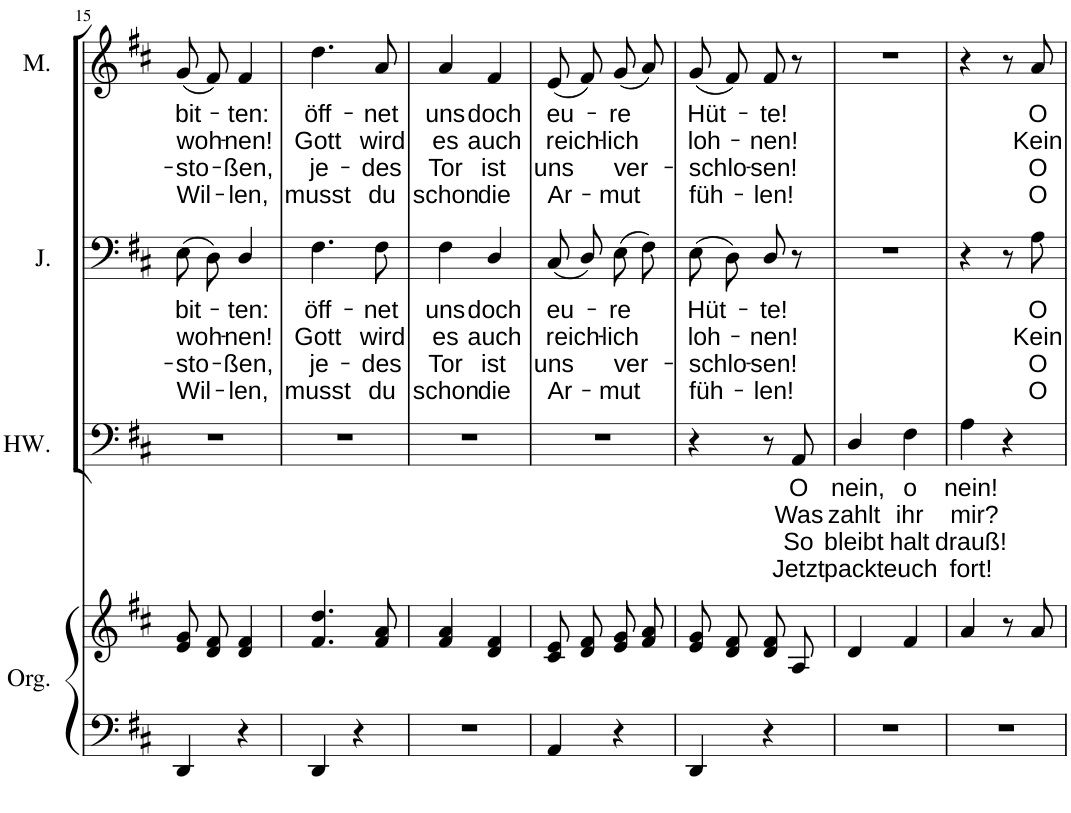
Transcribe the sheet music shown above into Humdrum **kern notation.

**kern	**kern	**kern	**text	**text	**text	**text	**kern	**text	**text	**text	**text	**kern	**text	**text	**text	**text
*part4	*part4	*part3	*part3	*part3	*part3	*part3	*part2	*part2	*part2	*part2	*part2	*part1	*part1	*part1	*part1	*part1
*staff5	*staff4	*staff3	*staff3	*staff3	*staff3	*staff3	*staff2	*staff2	*staff2	*staff2	*staff2	*staff1	*staff1	*staff1	*staff1	*staff1
*I"Orgel	*	*I"Wirt	*	*	*	*	*I"Josef	*	*	*	*	*I"Maria	*	*	*	*
*I'Org.	*	*	*	*	*	*	*I'J.	*	*	*	*	*I'M.	*	*	*	*
!!LO:PB:g=z
*clefF4	*clefG2	*clefF4	*	*	*	*	*clefF4	*	*	*	*	*clefG2	*	*	*	*
*k[f#c#]	*k[f#c#]	*k[f#c#]	*	*	*	*	*k[f#c#]	*	*	*	*	*k[f#c#]	*	*	*	*
*D:	*D:	*D:	*	*	*	*	*D:	*	*	*	*	*D:	*	*	*	*
*M2/4	*M2/4	*M2/4	*	*	*	*	*M2/4	*	*	*	*	*M2/4	*	*	*	*
=15	=15	=15	=15	=15	=15	=15	=15	=15	=15	=15	=15	=15	=15	=15	=15	=15
!	!	!	!	!	!	!	!	!LO:LY:b	!LO:LY:b	!LO:LY:b	!LO:LY:b	!	!LO:LY:b	!LO:LY:b	!LO:LY:b	!LO:LY:b
4DD/	8e/ 8g/L	2r	.	.	.	.	(8E\L	bit-	woh-	sto-	-Wil-	(8g/L	bit-	woh-	sto-	-Wil-
.	8d/ 8f#/J	.	.	.	.	.	8D\J)	.	.	.	.	8f#/J)	.	.	.	.
!	!	!	!	!	!	!	!	!LO:LY:b	!LO:LY:b	!LO:LY:b	!LO:LY:b	!	!LO:LY:b	!LO:LY:b	!LO:LY:b	!LO:LY:b
4r	4d/ 4f#/	.	.	.	.	.	4D/	-ten:	-nen!	-ßen,	len,	4f#/	-ten:	-nen!	-ßen,	len,
=16	=16	=16	=16	=16	=16	=16	=16	=16	=16	=16	=16	=16	=16	=16	=16	=16
!	!	!	!	!	!	!	!	!LO:LY:b	!LO:LY:b	!LO:LY:b	!LO:LY:b	!	!LO:LY:b	!LO:LY:b	!LO:LY:b	!LO:LY:b
4DD/	4.f#/ 4.dd/	2r	.	.	.	.	4.F#\	öff-	Gott	je-	-musst	4.dd\	öff-	Gott	je-	-musst
4r	.	.	.	.	.	.	.	.	.	.	.	.	.	.	.	.
!	!	!	!	!	!	!	!	!LO:LY:b	!LO:LY:b	!LO:LY:b	!LO:LY:b	!	!LO:LY:b	!LO:LY:b	!LO:LY:b	!LO:LY:b
.	8f#/ 8a/	.	.	.	.	.	8F#\	-net	wird	des	du	8a/	-net	wird	des	du
=17	=17	=17	=17	=17	=17	=17	=17	=17	=17	=17	=17	=17	=17	=17	=17	=17
!	!	!	!	!	!	!	!	!LO:LY:b	!LO:LY:b	!LO:LY:b	!LO:LY:b	!	!LO:LY:b	!LO:LY:b	!LO:LY:b	!LO:LY:b
2r	4f#/ 4a/	2r	.	.	.	.	4F#\	uns	es	Tor	schon	4a/	uns	es	Tor	schon
!	!	!	!	!	!	!	!	!LO:LY:b	!LO:LY:b	!LO:LY:b	!LO:LY:b	!	!LO:LY:b	!LO:LY:b	!LO:LY:b	!LO:LY:b
.	4d/ 4f#/	.	.	.	.	.	4D/	doch	auch	ist	die	4f#/	doch	auch	ist	die
=18	=18	=18	=18	=18	=18	=18	=18	=18	=18	=18	=18	=18	=18	=18	=18	=18
!	!	!	!	!	!	!	!	!LO:LY:b	!LO:LY:b	!LO:LY:b	!LO:LY:b	!	!LO:LY:b	!LO:LY:b	!LO:LY:b	!LO:LY:b
4AA/	8c#/ 8e/L	2r	.	.	.	.	(8C#/L	eu-	reich-	uns	Ar-	(8e/L	eu-	reich-	uns	Ar-
.	8d/ 8f#/J	.	.	.	.	.	8D/J)	.	.	.	.	8f#/J)	.	.	.	.
!	!	!	!	!	!	!	!	!LO:LY:b	!LO:LY:b	!LO:LY:b	!LO:LY:b	!	!LO:LY:b	!LO:LY:b	!LO:LY:b	!LO:LY:b
4r	8e/ 8g/L	.	.	.	.	.	(8E\L	-re	-lich	-ver-	-mut	(8g/L	-re	-lich	-ver-	-mut
.	8f#/ 8a/J	.	.	.	.	.	8F#\J)	.	.	.	.	8a/J)	.	.	.	.
=19	=19	=19	=19	=19	=19	=19	=19	=19	=19	=19	=19	=19	=19	=19	=19	=19
!	!	!	!	!	!	!	!	!LO:LY:b	!LO:LY:b	!LO:LY:b	!LO:LY:b	!	!LO:LY:b	!LO:LY:b	!LO:LY:b	!LO:LY:b
4DD/	8e/ 8g/L	4r	.	.	.	.	(8E\L	Hüt-	loh-	schlo-	-füh-	(8g/L	Hüt-	loh-	schlo-	-füh-
.	8d/ 8f#/J	.	.	.	.	.	8D\J)	.	.	.	.	8f#/J)	.	.	.	.
!	!	!	!	!	!	!	!	!LO:LY:b	!LO:LY:b	!LO:LY:b	!LO:LY:b	!	!LO:LY:b	!LO:LY:b	!LO:LY:b	!LO:LY:b
4r	8d/ 8f#/L	8r	.	.	.	.	8D/	-te!	-nen!	-sen!	len!	8f#/	-te!	-nen!	-sen!	len!
!	!	!	!LO:LY:b	!LO:LY:b	!LO:LY:b	!LO:LY:b	!	!	!	!	!	!	!	!	!	!
.	8A/J	8AA/	O	Was	So	Jetzt	8r	.	.	.	.	8r	.	.	.	.
=20	=20	=20	=20	=20	=20	=20	=20	=20	=20	=20	=20	=20	=20	=20	=20	=20
!	!	!	!LO:LY:b	!LO:LY:b	!LO:LY:b	!LO:LY:b	!	!	!	!	!	!	!	!	!	!
2r	4d/	4D/	nein,	zahlt	bleibt	packt	2r	.	.	.	.	2r	.	.	.	.
!	!	!	!LO:LY:b	!LO:LY:b	!LO:LY:b	!LO:LY:b	!	!	!	!	!	!	!	!	!	!
.	4f#/	4F#\	o	ihr	halt	euch	.	.	.	.	.	.	.	.	.	.
=21	=21	=21	=21	=21	=21	=21	=21	=21	=21	=21	=21	=21	=21	=21	=21	=21
!	!	!	!LO:LY:b	!LO:LY:b	!LO:LY:b	!LO:LY:b	!	!	!	!	!	!	!	!	!	!
2r	4a/	4A\	nein!	mir?	drauß!	fort!	4r	.	.	.	.	4r	.	.	.	.
.	8r	4r	.	.	.	.	8r	.	.	.	.	8r	.	.	.	.
!	!	!	!	!	!	!	!	!LO:LY:b	!LO:LY:b	!LO:LY:b	!LO:LY:b	!	!LO:LY:b	!LO:LY:b	!LO:LY:b	!LO:LY:b
.	8a/	.	.	.	.	.	8A\	O	Kein	O	O	8a/	O	Kein	O	O
=	=	=	=	=	=	=	=	=	=	=	=	=	=	=	=	=
*-	*-	*-	*-	*-	*-	*-	*-	*-	*-	*-	*-	*-	*-	*-	*-	*-
